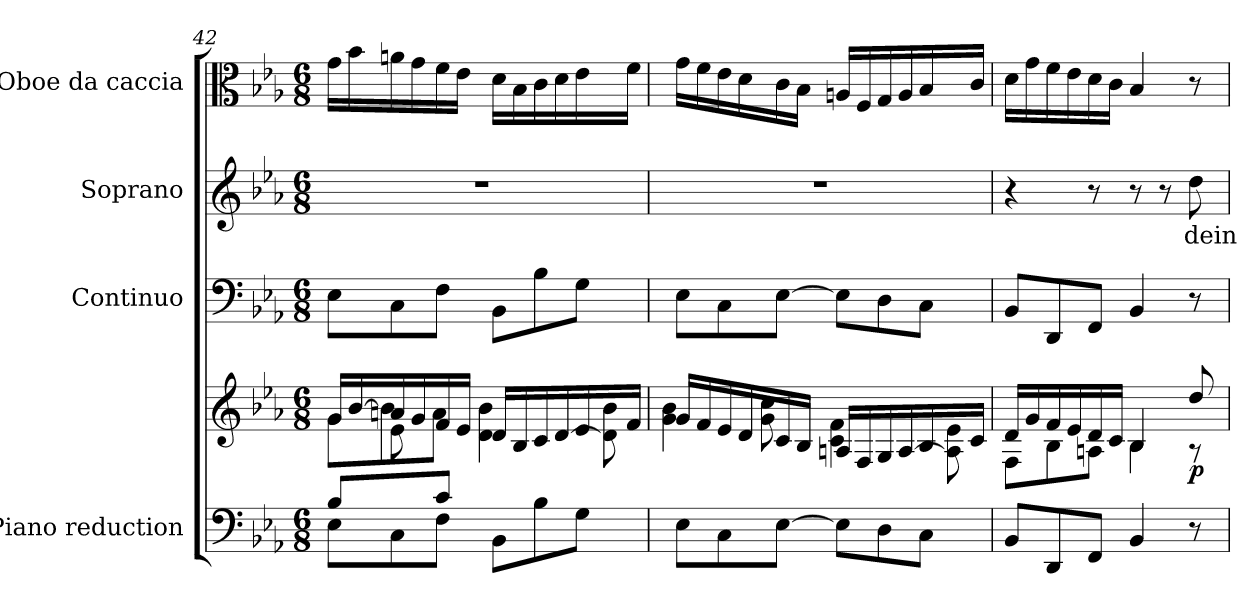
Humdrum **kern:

**kern	**kern	**dynam	**kern	**kern	**text	**kern
*part4	*part4	*part4	*part3	*part2	*part2	*part1
*staff5	*staff4	*staff4/5	*staff3	*staff2	*staff2	*staff1
*I"Piano reduction	*	*	*I"Continuo	*I"Soprano	*	*I"Oboe da caccia
*I'Pno	*	*	*	*	*	*I'Ob
*clefF4	*clefG2	*	*clefF4	*clefG2	*	*clefC3
*k[b-e-a-]	*k[b-e-a-]	*	*k[b-e-a-]	*k[b-e-a-]	*	*k[b-e-a-]
*M6/8	*M6/8	*	*M6/8	*M6/8	*	*M6/8
=42	=42	=42	=42	=42	=42	=42
*^	*^	*	*	*	*	*
*	*	*	*^	*	*	*	*	*
8B-/L	8E-\L	16g/LL	8g\L	8ryy	.	8E-\L	2.r	.	16g\LL
.	.	[16b-/	.	.	.	.	.	.	16b-\
8ryy	8C\	16an/	8b-\]	8e-\	.	8C\	.	.	16an\
.	.	16g/	.	.	.	.	.	.	16g\
8c/J	8F\J	16f/	8a\J	2ryy	.	8F\J	.	.	16f\
.	.	16e-/JJ	.	.	.	.	.	.	16e-\JJ
4.ryy	8BB-\L	16d/LL	4d\ 4b-\	.	.	8BB-\L	.	.	16d\LL
.	.	16B-/	.	.	.	.	.	.	16B-\
.	8B-\	16c/	.	.	.	8B-\	.	.	16c\
.	.	[16d/	.	.	.	.	.	.	16d\
.	8G\J	16e-/	8d\] 8b-\	.	.	8G\J	.	.	16e-\
.	.	16f/JJ	.	.	.	.	.	.	16f\JJ
*v	*v	*	*	*	*	*	*	*	*
*	*	*v	*v	*	*	*	*	*
=43	=43	=43	=43	=43	=43	=43	=43
8E-\L	16g/LL	4g\ 4b-\	.	8E-\L	2.r	.	16g\LL
.	16f/	.	.	.	.	.	16f\
8C\	16e-/	.	.	8C\	.	.	16e-\
.	16d/	.	.	.	.	.	16d\
[8E-\J	16c/	8g\ 8cc\	.	[8E-\J	.	.	16c\
.	16B-/JJ	.	.	.	.	.	16B-\JJ
8E-\L]	16An/LL	4c\ 4f\	.	8E-\L]	.	.	16An/LL
.	16F/	.	.	.	.	.	16F/
8D\	16G/	.	.	8D\	.	.	16G/
.	[16A/	.	.	.	.	.	16A/
8C\J	16B-/	8A\] 8e-\	.	8C\J	.	.	16B-/
.	16c/JJ	.	.	.	.	.	16c/JJ
=44	=44	=44	=44	=44	=44	=44	=44
8BB-/L	16d/LL	8F\L	.	8BB-/L	4r	.	16d\LL
.	16g/	.	.	.	.	.	16g\
8DD/	16f/	8B-\	.	8DD/	.	.	16f\
.	16e-/	.	.	.	.	.	16e-\
8FF/J	16d/	8An\J	.	8FF/J	8r	.	16d\
.	16c/JJ	.	.	.	.	.	16c\JJ
4BB-/	4B-/	4B-\	.	4BB-/	8r	.	4B-/
.	.	.	.	.	8r	.	.
!	!	!	!LO:DY:b	!	!	!LO:LY:b	!
8r	8dd/	8r	p	8r	8dd\	dein	8r
*	*v	*v	*	*	*	*	*
=	=	=	=	=	=	=
*-	*-	*-	*-	*-	*-	*-
